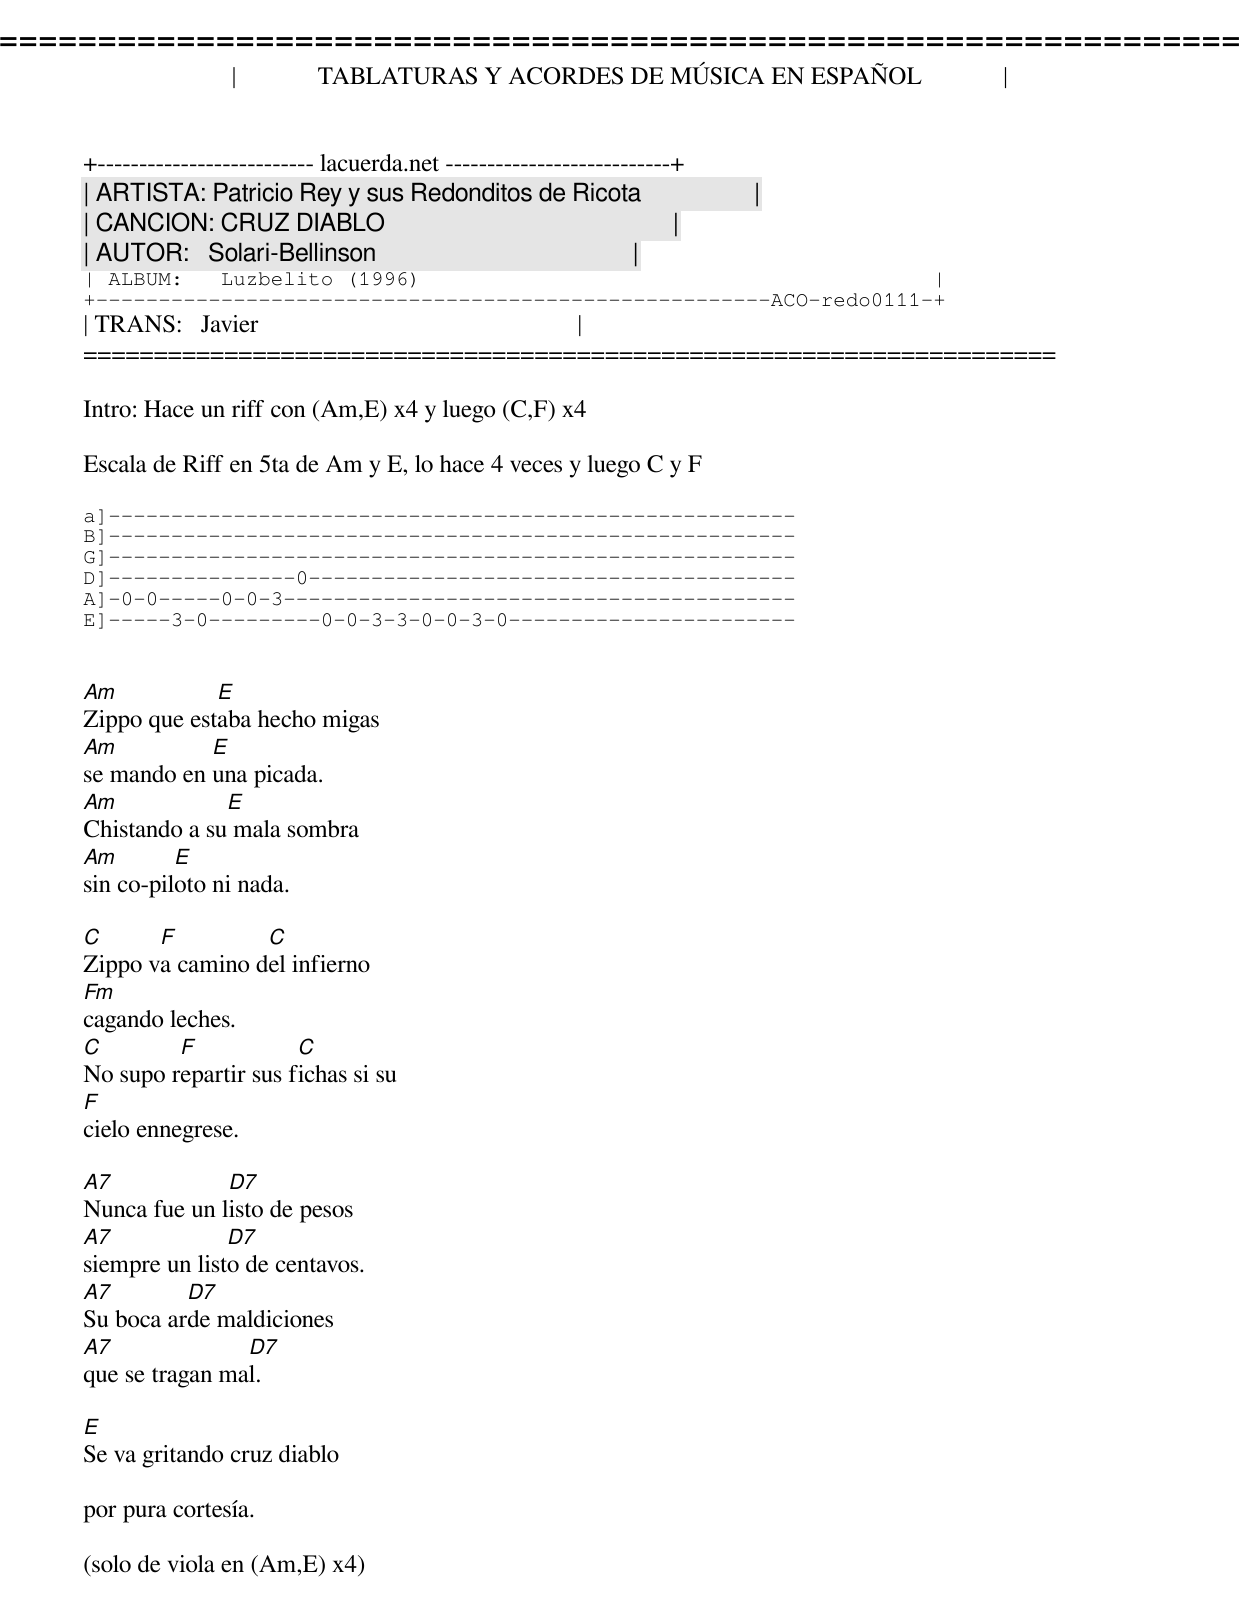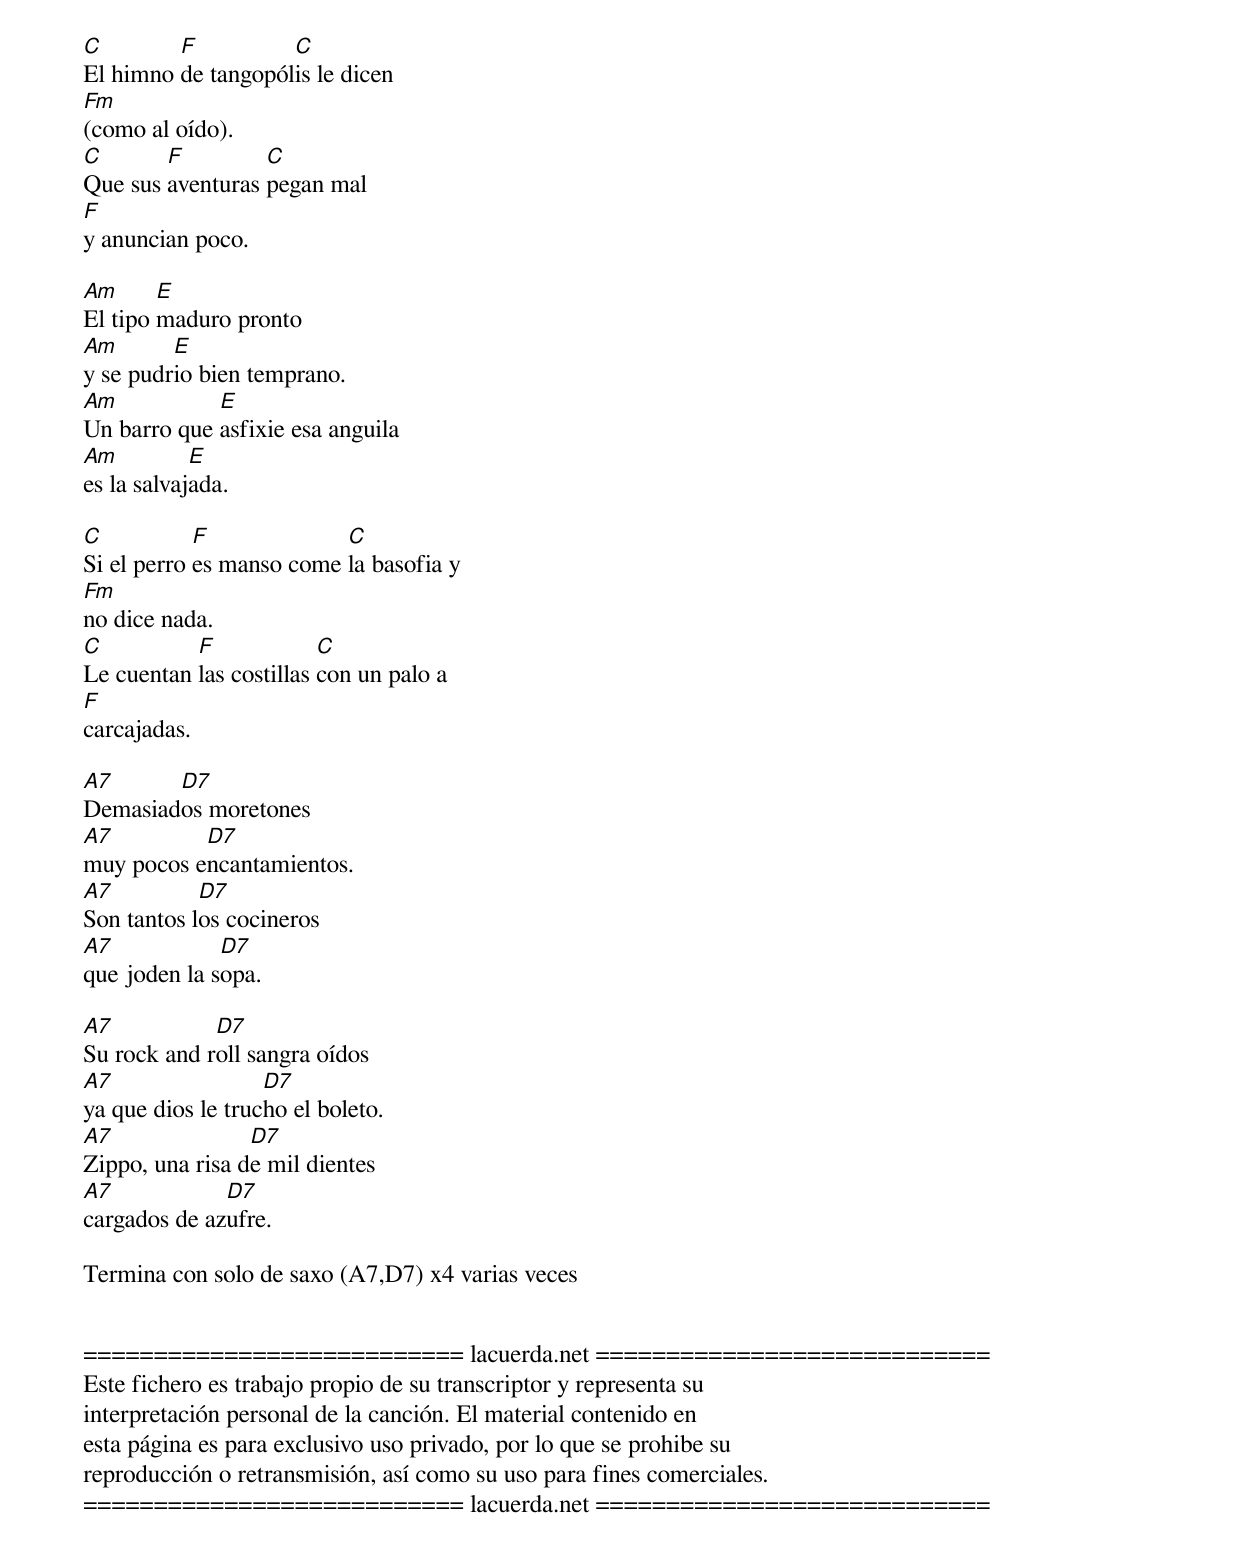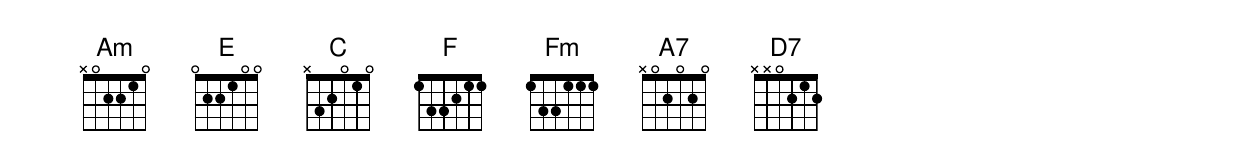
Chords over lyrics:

=====================================================================
|             TABLATURAS Y ACORDES DE MÚSICA EN ESPAÑOL             |
+-------------------------- lacuerda.net ---------------------------+
| ARTISTA: Patricio Rey y sus Redonditos de Ricota                  |
| CANCION: CRUZ DIABLO                                              |
| AUTOR:   Solari-Bellinson                                         |
| ALBUM:   Luzbelito (1996)                                         |
+------------------------------------------------------ACO-redo0111-+
| TRANS:   Javier                                                   |
=====================================================================

Intro: Hace un riff con (Am,E) x4 y luego (C,F) x4

Escala de Riff en 5ta de Am y E, lo hace 4 veces y luego C y F

a]-------------------------------------------------------
B]-------------------------------------------------------
G]-------------------------------------------------------
D]---------------0---------------------------------------
A]-0-0-----0-0-3-----------------------------------------
E]-----3-0---------0-0-3-3-0-0-3-0-----------------------


Am           E
Zippo que estaba hecho migas
Am          E
se mando en una picada.
Am            E
Chistando a su mala sombra
Am        E
sin co-piloto ni nada.

C      F         C
Zippo va camino del infierno
Fm
cagando leches.
C        F            C
No supo repartir sus fichas si su
F
cielo ennegrese.

A7            D7
Nunca fue un listo de pesos
A7             D7
siempre un listo de centavos.
A7        D7
Su boca arde maldiciones
A7              D7
que se tragan mal.

E
Se va gritando cruz diablo

por pura cortesía.

(solo de viola en (Am,E) x4)

C        F          C
El himno de tangopólis le dicen
Fm
(como al oído).
C       F         C
Que sus aventuras pegan mal
F
y anuncian poco.

Am      E
El tipo maduro pronto
Am       E
y se pudrio bien temprano.
Am           E
Un barro que asfixie esa anguila
Am          E
es la salvajada.

C           F             C
Si el perro es manso come la basofia y
Fm
no dice nada.
C          F             C
Le cuentan las costillas con un palo a
F
carcajadas.

A7      D7
Demasiados moretones
A7         D7
muy pocos encantamientos.
A7          D7
Son tantos los cocineros
A7            D7
que joden la sopa.

A7           D7
Su rock and roll sangra oídos
A7                 D7
ya que dios le trucho el boleto.
A7               D7
Zippo, una risa de mil dientes
A7            D7
cargados de azufre.

Termina con solo de saxo (A7,D7) x4 varias veces


=========================== lacuerda.net ============================
Este fichero es trabajo propio de su transcriptor y representa su
interpretación personal de la canción. El material contenido en
esta página es para exclusivo uso privado, por lo que se prohibe su
reproducción o retransmisión, así como su uso para fines comerciales.
=========================== lacuerda.net ============================
